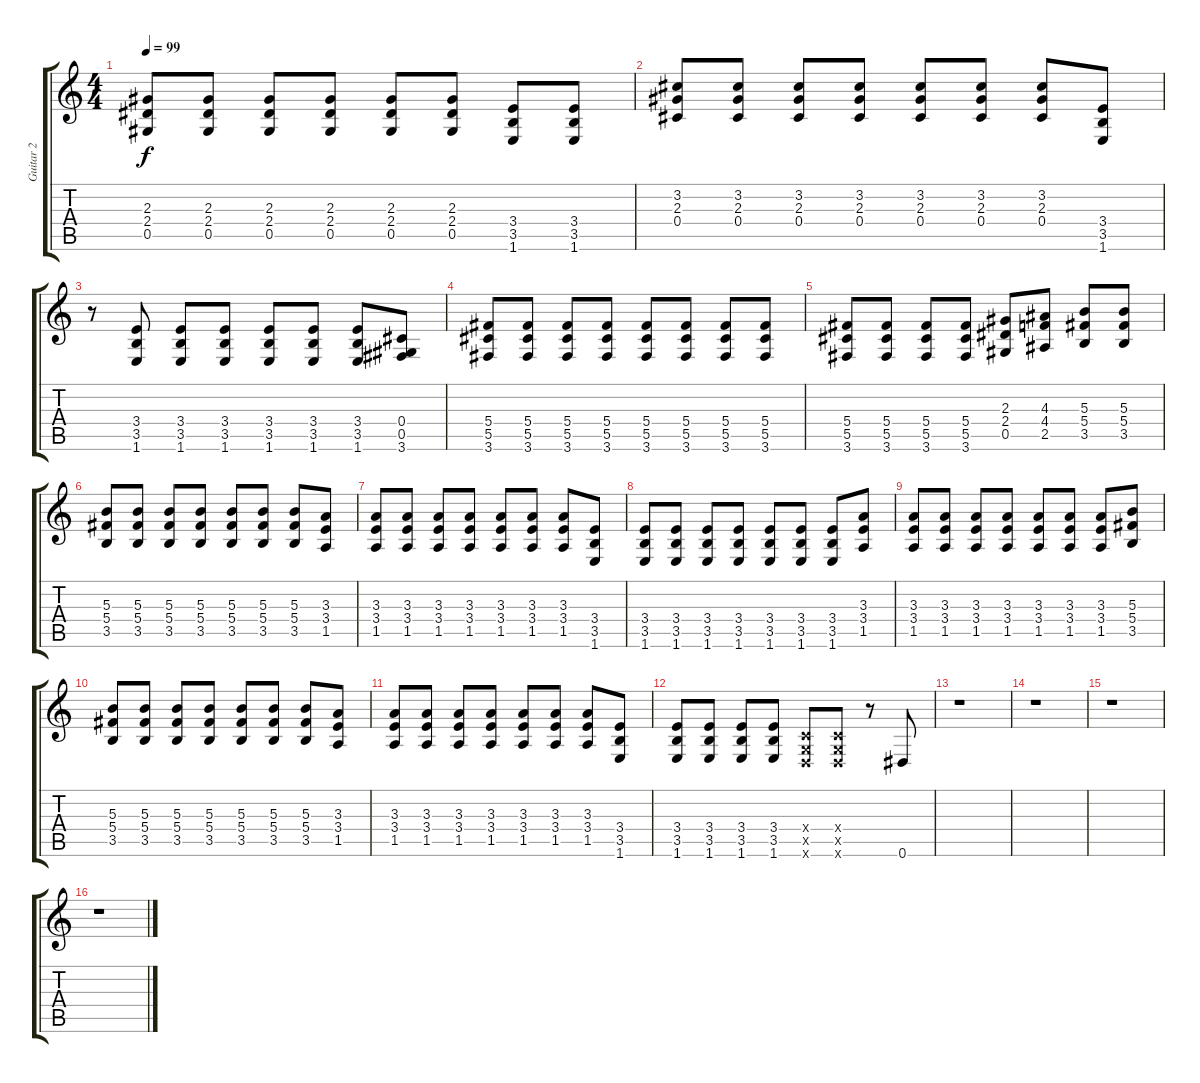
\track ("Guitar 2" "Guitar 2") {instrument overdrivenguitar}
\staff {score tabs}
\tuning (Eb4 Bb3 Gb3 Db3 Ab2 Eb2) {hide}
\ts (4 4)
\tempo 99
\clef g2
\ks c
(2.3 2.4 0.5).8{dy f} (2.3 2.4 0.5).8 (2.3 2.4 0.5).8 (2.3 2.4 0.5).8 (2.3 2.4 0.5).8 (2.3 2.4 0.5).8 (3.4 3.5 1.6).8 (3.4 3.5 1.6).8 |
(3.2 2.3 0.4).8 (3.2 2.3 0.4).8 (3.2 2.3 0.4).8 (3.2 2.3 0.4).8 (3.2 2.3 0.4).8 (3.2 2.3 0.4).8 (3.2 2.3 0.4).8 (3.4 3.5 1.6).8 |
r.8 (3.4 3.5 1.6).8 (3.4 3.5 1.6).8 (3.4 3.5 1.6).8 (3.4 3.5 1.6).8 (3.4 3.5 1.6).8 (3.4 3.5 1.6).8 (0.4 0.5 3.6).8 |
(5.4 5.5 3.6).8 (5.4 5.5 3.6).8 (5.4 5.5 3.6).8 (5.4 5.5 3.6).8 (5.4 5.5 3.6).8 (5.4 5.5 3.6).8 (5.4 5.5 3.6).8 (5.4 5.5 3.6).8 |
(5.4 5.5 3.6).8 (5.4 5.5 3.6).8 (5.4 5.5 3.6).8 (5.4 5.5 3.6).8 (2.3 2.4 0.5).8 (4.3 4.4 2.5).8 (5.3 5.4 3.5).8 (5.3 5.4 3.5).8 |
(5.3 5.4 3.5).8 (5.3 5.4 3.5).8 (5.3 5.4 3.5).8 (5.3 5.4 3.5).8 (5.3 5.4 3.5).8 (5.3 5.4 3.5).8 (5.3 5.4 3.5).8 (3.3 3.4 1.5).8 |
(3.3 3.4 1.5).8 (3.3 3.4 1.5).8 (3.3 3.4 1.5).8 (3.3 3.4 1.5).8 (3.3 3.4 1.5).8 (3.3 3.4 1.5).8 (3.3 3.4 1.5).8 (3.4 3.5 1.6).8 |
(3.4 3.5 1.6).8 (3.4 3.5 1.6).8 (3.4 3.5 1.6).8 (3.4 3.5 1.6).8 (3.4 3.5 1.6).8 (3.4 3.5 1.6).8 (3.4 3.5 1.6).8 (3.3 3.4 1.5).8 |
(3.3 3.4 1.5).8 (3.3 3.4 1.5).8 (3.3 3.4 1.5).8 (3.3 3.4 1.5).8 (3.3 3.4 1.5).8 (3.3 3.4 1.5).8 (3.3 3.4 1.5).8 (5.3 5.4 3.5).8 |
(5.3 5.4 3.5).8 (5.3 5.4 3.5).8 (5.3 5.4 3.5).8 (5.3 5.4 3.5).8 (5.3 5.4 3.5).8 (5.3 5.4 3.5).8 (5.3 5.4 3.5).8 (3.3 3.4 1.5).8 |
(3.3 3.4 1.5).8 (3.3 3.4 1.5).8 (3.3 3.4 1.5).8 (3.3 3.4 1.5).8 (3.3 3.4 1.5).8 (3.3 3.4 1.5).8 (3.3 3.4 1.5).8 (3.4 3.5 1.6).8 |
(3.4 3.5 1.6).8 (3.4 3.5 1.6).8 (3.4 3.5 1.6).8 (3.4 3.5 1.6).8 (-1.4{x} -1.5{x} -1.6{x}).8 (-1.4{x} -1.5{x} -1.6{x}).8 r.8 0.6.8 |
r.1 |
r.1 |
r.1 |
r.1
